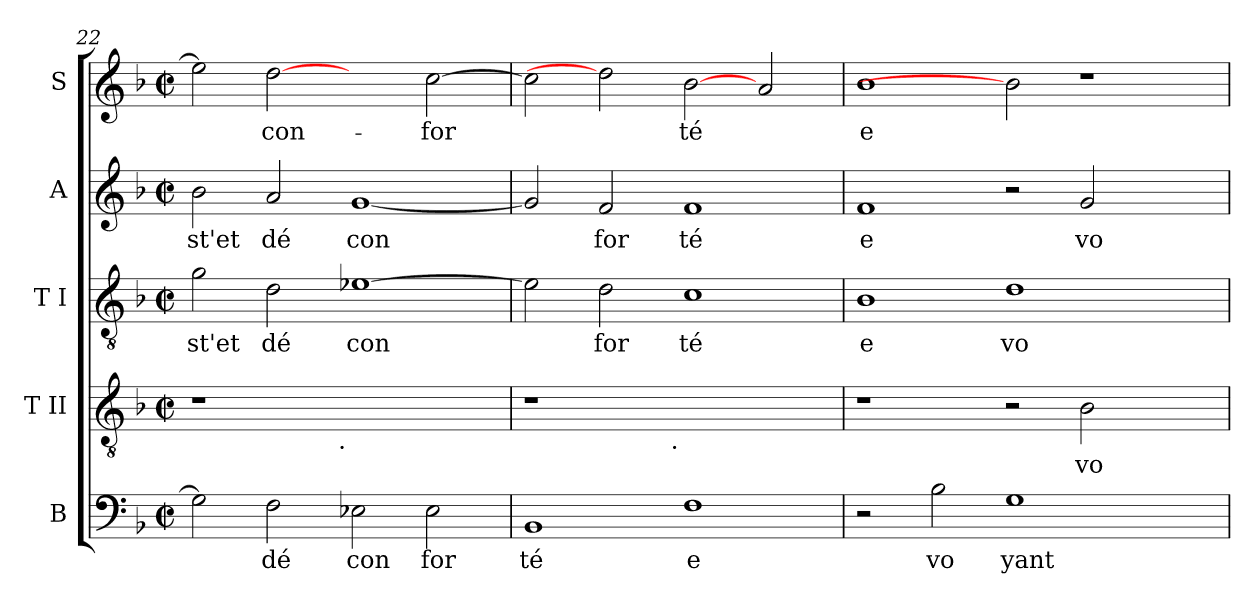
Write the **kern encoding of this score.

**kern	**text	**kern	**text	**kern	**text	**kern	**text	**kern	**text
*part5	*part5	*part4	*part4	*part3	*part3	*part2	*part2	*part1	*part1
*staff5	*staff5	*staff4	*staff4	*staff3	*staff3	*staff2	*staff2	*staff1	*staff1
*I"B	*	*I"T II	*	*I"T I	*	*I"A	*	*I"S	*
*clefF4	*	*clefGv2	*	*clefGv2	*	*clefG2	*	*clefG2	*
*k[b-]	*	*k[b-]	*	*k[b-]	*	*k[b-]	*	*k[b-]	*
*F:	*	*F:	*	*F:	*	*F:	*	*F:	*
*M2/2	*	*M2/2	*	*M2/2	*	*M2/2	*	*M2/2	*
*met(c|)	*	*met(c|)	*	*met(c|)	*	*met(c|)	*	*met(c|)	*
=22	=22	=22	=22	=22	=22	=22	=22	=22	=22
!	!LO:LY:b	!	!	!	!LO:LY:b:cj	!	!LO:LY:b	!	!LO:LY:b:cj
*	*	*^	*	*	*	*	*	*	*
2G\]	.	1r	2ryy	.	2g\	st'et	2b-\	st'et	2ee\]	--
!	!LO:LY:b	!	!	!	!	!LO:LY:b:cj	!	!LO:LY:b	!	!LO:LY:b:cj
2F\	dé	.	4...ryy	.	2d\	dé	2a/	dé	[2dd	-con-
!	!	!	!LO:TX:b:t=.	!	!	!	!	!	!	!
.	.	.	1ryy	.	.	.	.	.	.	.
!	!LO:LY:b	!	!	!	!	!LO:LY:b:cj	!	!LO:LY:b	!	!
2E-X\	con	1ryy	.	.	[>1e-X	con	[<1g	con	2ryy	.
!	!LO:LY:b	!	!	!	!	!	!	!	!	!LO:LY:b:cj
2E-\	for	.	.	.	.	.	.	.	[>2cc\	-for-
.	.	.	32ryy	.	.	.	.	.	.	.
=23	=23	=23	=23	=23	=23	=23	=23	=23	=23	=23
!	!LO:LY:b	!	!	!	!	!LO:LY:b:cj	!	!LO:LY:b	!	!LO:LY:b:cj
1BB-	té	1r	2ryy	.	2e-\]	.	2g/]	.	2cc\]	--
!	!	!	!	!	!	!LO:LY:b:cj	!	!LO:LY:b	!	!
.	.	.	4...ryy	.	2d\	for	2f/	for	2dd]	.
!	!	!	!LO:TX:b:t=.	!	!	!	!	!	!	!
.	.	.	1ryy	.	.	.	.	.	.	.
!	!LO:LY:b	!	!	!	!	!LO:LY:b:cj	!	!LO:LY:b	!	!LO:LY:b:cj
1F	e	1ryy	.	.	1c	té	1f	té	[2b-	-té-
!	!	!	!	!	!	!	!	!	!	!LO:LY:b:cj
.	.	.	.	.	.	.	.	.	2a/	--
.	.	.	32ryy	.	.	.	.	.	.	.
=24	=24	=24	=24	=24	=24	=24	=24	=24	=24	=24
!	!	!	!	!	!	!LO:LY:b:cj	!	!LO:LY:b	!	!LO:LY:b:cj
*	*	*v	*v	*	*	*	*	*	*	*
2r	.	1r	.	1B-	e	1f	e	1b-	-e
!	!LO:LY:b	!	!	!	!	!	!	!	!
2B-\	vo	.	.	.	.	.	.	.	.
!	!LO:LY:b	!	!	!	!LO:LY:b:cj	!	!	!	!
1G	yant	2r	.	1d	vo	2r	.	2b-]	.
!	!	!	!LO:LY:b:cj	!	!	!	!LO:LY:b	!	!
.	.	2B-\	vo-	.	.	2g/	vo	1r	.
2ryy	.	2ryy	.	2ryy	.	2ryy	.	.	.
=	=	=	=	=	=	=	=	=	=
*-	*-	*-	*-	*-	*-	*-	*-	*-	*-
